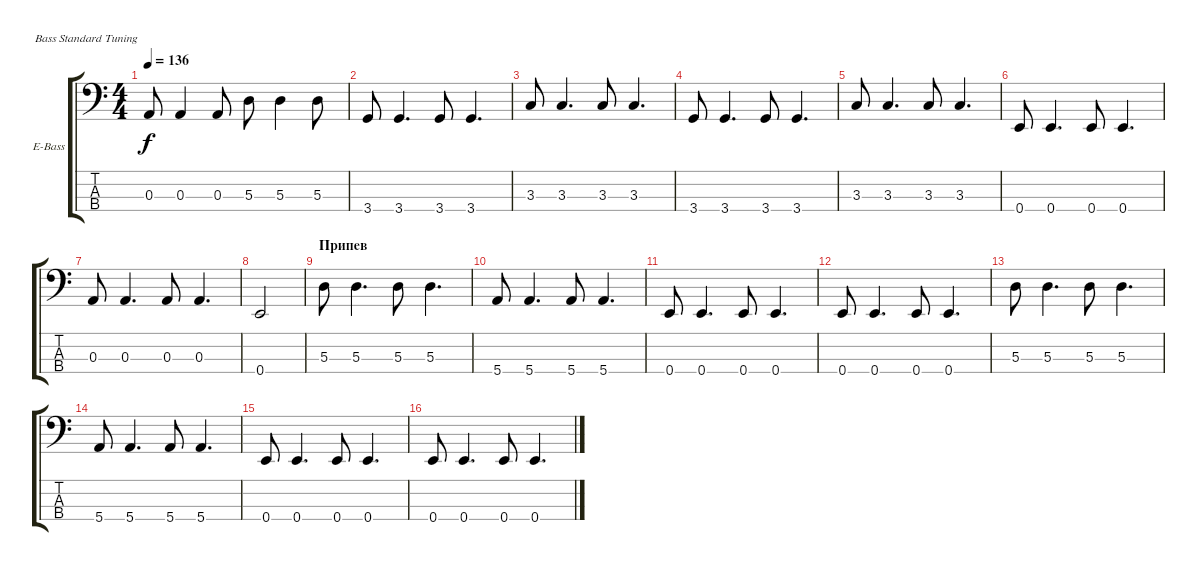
\defaultSystemsLayout 4
\bracketExtendMode groupsimilarinstruments
\firstSystemTrackNameOrientation horizontal
\otherSystemsTrackNameOrientation horizontal
\track ("А. Андреев" "E-Bass") {instrument electricbassfinger}
\staff {score tabs}
\tuning (G2 D2 A1 E1)
\ts (4 4)
\tempo 136
\clef f4
\ks c
0.3.8{dy f} 0.3.4 0.3.8 5.3.8 5.3.4 5.3.8 |
3.4.8 3.4.4{d} 3.4.8 3.4.4{d} |
3.3.8 3.3.4{d} 3.3.8 3.3.4{d} |
3.4.8 3.4.4{d} 3.4.8 3.4.4{d} |
3.3.8 3.3.4{d} 3.3.8 3.3.4{d} |
0.4.8 0.4.4{d} 0.4.8 0.4.4{d} |
0.3.8 0.3.4{d} 0.3.8 0.3.4{d} |
0.4.2 |
\section ("" "Припев")
5.3.8 5.3.4{d} 5.3.8 5.3.4{d} |
5.4.8 5.4.4{d} 5.4.8 5.4.4{d} |
0.4.8 0.4.4{d} 0.4.8 0.4.4{d} |
0.4.8 0.4.4{d} 0.4.8 0.4.4{d} |
5.3.8 5.3.4{d} 5.3.8 5.3.4{d} |
5.4.8 5.4.4{d} 5.4.8 5.4.4{d} |
0.4.8 0.4.4{d} 0.4.8 0.4.4{d} |
0.4.8 0.4.4{d} 0.4.8 0.4.4{d}
